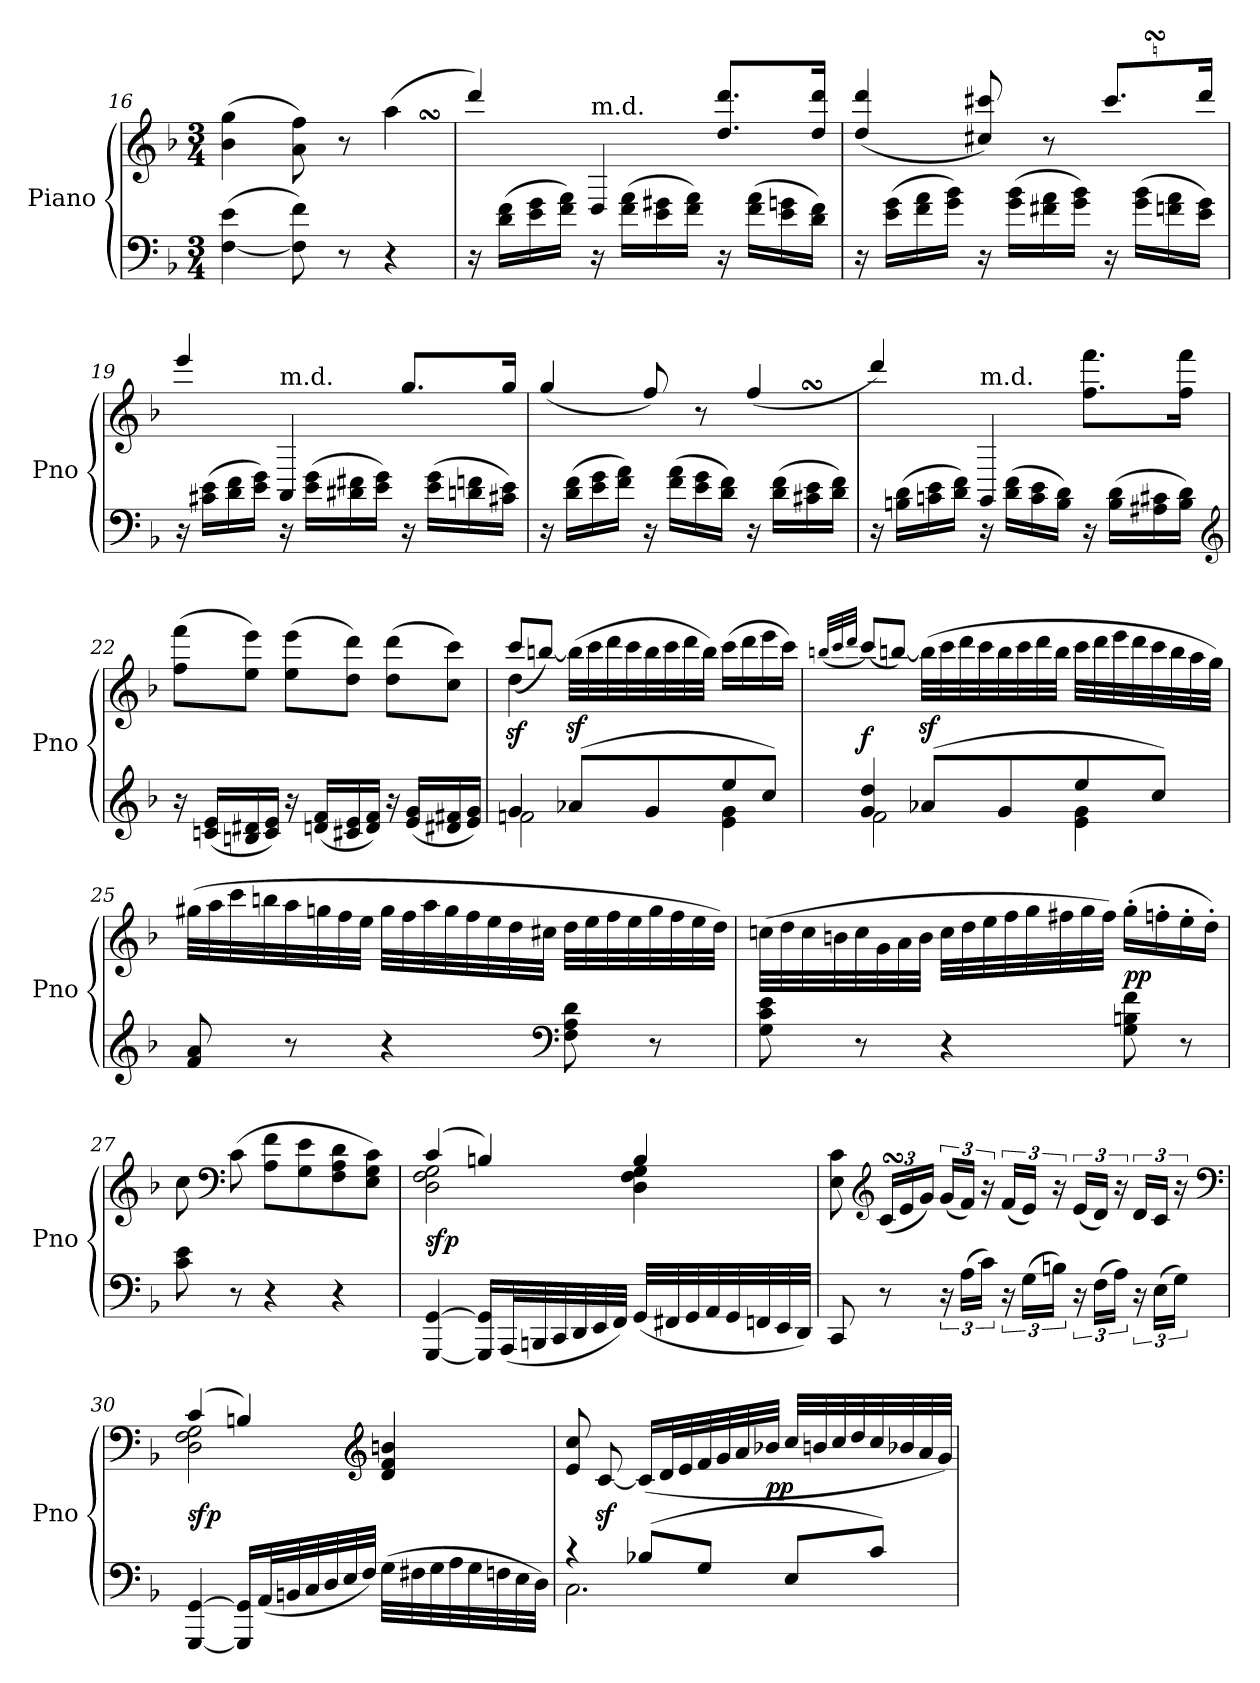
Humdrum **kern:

**kern	**kern	**dynam
*part1	*part1	*part1
*staff2	*staff1	*staff1/2
*I"Piano	*	*
*I'Pno	*	*
*clefF4	*clefG2	*
*k[b-]	*k[b-]	*
*F:	*F:	*
*M3/4	*M3/4	*
=16	=16	=16
([4F\ 4e\	(4b-\ 4gg\	.
8F]\ 8f\)	8a\ 8ff\)	.
8r	8r	.
4r	(>4aaSsS\	.
=17	=17	=17
16r	4ddd/)	.
(16d\ 16f\LL	.	.
16e\ 16g\	.	.
16f\ 16a\JJ)	.	.
!	!LO:TX:a:t=m.d.	!
16r	4D/	.
(16f\ 16a\LL	.	.
16e\ 16g#X\	.	.
16f\ 16a\JJ)	.	.
16r	8.dd/ 8.ddd/L	.
(16f\ 16a\LL	.	.
16e\ 16gn\	.	.
16d\ 16f\JJ)	16dd/ 16ddd/Jk	.
=18	=18	=18
16r	(>4dd/ 4ddd/	.
(16e\ 16g\LL	.	.
16f\ 16a\	.	.
16g\ 16b-\JJ)	.	.
16r	8cc#X/ 8ccc#X/)	.
(16g\ 16b-\LL	.	.
16f#X\ 16a\	8r	.
16g\ 16b-\JJ)	.	.
16r	8.ccc#SsS/L	.
(16g\ 16b-\LL	.	.
16fn\ 16a\	.	.
16e\ 16g\JJ)	16ddd/Jk	.
=19	=19	=19
16r	4eee/	.
(16c#X\ 16e\LL	.	.
16d\ 16f\	.	.
16e\ 16g\JJ)	.	.
!	!LO:TX:a:t=m.d.	!
16r	4AA/	.
(16e\ 16g\LL	.	.
16d#X\ 16f#X\	.	.
16e\ 16g\JJ)	.	.
16r	8.gg/L	.
(16e\ 16g\LL	.	.
16dn\ 16fn\	.	.
16c#X\ 16e\JJ)	16gg/Jk	.
=20	=20	=20
16r	(>4gg/	.
(16d\ 16f\LL	.	.
16e\ 16g\	.	.
16f\ 16a\JJ)	.	.
16r	8ff/)	.
(16f\ 16a\LL	.	.
16e\ 16g\	8r	.
16d\ 16f\JJ)	.	.
16r	(>4ffSSs/	.
(16d\ 16f\LL	.	.
16c#X\ 16e\	.	.
16d\ 16f\JJ)	.	.
=21	=21	=21
16r	4ddd/)	.
(16Bn\ 16d\LL	.	.
16cn\ 16e\	.	.
16d\ 16f\JJ)	.	.
!	!LO:TX:a:t=m.d.	!
16r	4GG/	.
(16d\ 16f\LL	.	.
16c\ 16e\	.	.
16B\ 16d\JJ)	.	.
16r	8.ff\ 8.fff\L	.
(16B\ 16d\LL	.	.
16A#X\ 16c#X\	.	.
16B\ 16d\JJ)	16ff\ 16fff\Jk	.
*clefG2	*	*
=22	=22	=22
16r	(8ff\ 8fff\L	.
(16cn/ 16e/LL	.	.
16Bn/ 16d#X/	8ee\ 8eee\J)	.
16c/ 16e/JJ)	.	.
16r	(8ee\ 8eee\L	.
(16dn/ 16f/LL	.	.
16c#X/ 16e/	8dd\ 8ddd\J)	.
16d/ 16f/JJ)	.	.
16r	(8dd\ 8ddd\L	.
(16e/ 16g/LL	.	.
16d#X/ 16f#X/	8cc\ 8ccc\J)	.
16e/ 16g/JJ)	.	.
=23	=23	=23
*^	*^	*
4g/	2fn\	4dd\	(>8cccz/L	.
.	.	.	[8bbn/J)	.
(8a-Xz>/L	.	4ryy	(>32bb\LLL]	.
.	.	.	32ccc\	.
.	.	.	32ddd\	.
.	.	.	32ccc\	.
8g/	.	.	32bb\	.
.	.	.	32ccc\	.
.	.	.	32ddd\	.
.	.	.	32bb\JJJ)	.
8ee/	4e\ 4g\	(16ccc\LL	4ryy	.
.	.	16ddd\	.	.
8cc/J)	.	16eee\	.	.
.	.	16ccc\JJ)	.	.
*	*	*v	*v	*
=24	=24	=24	=24
.	.	(>32qbbn/LLL	.
.	.	32qccc/	.
.	.	32qddd/JJJ	.
4g/ 4dd/	2f\	(>8ccc/L)	f
.	.	[8bbn/J)	.
(8a-Xz>/L	.	(32bb\LLL]	.
.	.	32ccc\	.
.	.	32ddd\	.
.	.	32ccc\	.
8g/	.	32bb\	.
.	.	32ccc\	.
.	.	32ddd\	.
.	.	32bb\JJJ	.
8ee/	4e\ 4g\	32ccc\LLL	.
.	.	32ddd\	.
.	.	32eee\	.
.	.	32ddd\	.
8cc/J)	.	32ccc\	.
.	.	32bb\	.
.	.	32aa\	.
.	.	32gg\JJJ)	.
*v	*v	*	*
=25	=25	=25
8f/ 8a/	(32gg#X\LLL	.
.	32aa\	.
.	32ccc\	.
.	32bbn\	.
8r	32aa\	.
.	32ggn\	.
.	32ff\	.
.	32ee\JJJ	.
4r	32gg\LLL	.
.	32ff\	.
.	32aa\	.
.	32gg\	.
.	32ff\	.
.	32ee\	.
.	32dd\	.
.	32cc#X\JJJ	.
*clefF4	*	*
8F\ 8A\ 8d\	32dd\LLL	.
.	32ee\	.
.	32ff\	.
.	32ee\	.
8r	32gg\	.
.	32ff\	.
.	32ee\	.
.	32dd\JJJ)	.
=26	=26	=26
8G\ 8c\ 8e\	(32ccn\LLL	.
.	32dd\	.
.	32cc\	.
.	32bn\	.
8r	32cc\	.
.	32g\	.
.	32a\	.
.	32b\JJJ	.
4r	32cc\LLL	.
.	32dd\	.
.	32ee\	.
.	32ff\	.
.	32gg\	.
.	32ff#X\	.
.	32gg\	.
.	32ff#\JJJ)	.
8G\ 8Bn\ 8f\	(16gg'\LL	pp
.	16ffn'\	.
8r	16ee'\	.
.	16dd'\JJ)	.
=27	=27	=27
8c\ 8e\	8cc\	.
*	*clefF4	*
8r	(8c\	.
4r	8A\ 8f\L	.
.	8G\ 8e\	.
4r	8F\ 8A\ 8d\	.
.	8E\ 8G\ 8c\J)	.
=28	=28	=28
*	*^	*
[4GGG/ [4GG/	(4c/	2D\ 2F\ 2G\	sfp
16GGG]/ 16GG]/LL	4Bn/)	.	.
(32AAA/L	.	.	.
32BBBn/	.	.	.
32CC/	.	.	.
32DD/	.	.	.
32EE/	.	.	.
32FF/JJJ)	.	.	.
(32GG/LLL	4B/	4D\ 4F\ 4G\	.
32FF#X/	.	.	.
32GG/	.	.	.
32AA/	.	.	.
32GG/	.	.	.
32FFn/	.	.	.
32EE/	.	.	.
32DD/JJJ)	.	.	.
*	*v	*v	*
=29	=29	=29
8CC/	8E\ 8c\	.
*	*clefG2	*
8r	(24cSSS/LL	.
.	24e/	.
.	24g/JJ)	.
24r	(24g/LL	.
(24A\LL	24f/JJ)	.
24c\JJ)	24r	.
24r	(24f/LL	.
(24G\LL	24e/JJ)	.
24Bn\JJ)	24r	.
24r	(24e/LL	.
(24F\LL	24d/JJ)	.
24A\JJ)	24r	.
24r	24d/LL	.
(24E\LL	24c/JJ	.
24G\JJ)	24r	.
*	*clefF4	*
=30	=30	=30
*	*^	*
[4GGG/ [4GG/	(4c/	2D\ 2F\ 2G\	sfp
16GGG]/ 16GG]/LL	4Bn/)	.	.
(32AA/L	.	.	.
32BBn/	.	.	.
32C/	.	.	.
32D/	.	.	.
32E/	.	.	.
32F/JJJ)	.	.	.
*	*clefG2	*	*
(32G\LLL	4d/ 4f/ 4bn/	4ryy	.
32F#X\	.	.	.
32G\	.	.	.
32A\	.	.	.
32G\	.	.	.
32Fn\	.	.	.
32E\	.	.	.
32D\JJJ)	.	.	.
*	*v	*v	*
=31	=31	=31
*^	*	*
4r	2.C\	8e/ 8cc/	.
.	.	[8cz/	.
(<8B-X/L	.	(16c/LL]	.
.	.	32d/L	.
.	.	32e/	.
8G/J	.	32f/	.
.	.	32g/	.
.	.	32a/	.
.	.	32b-X/JJJ	pp
8E/L	.	32cc/LLL	.
.	.	32bn/	.
.	.	32cc/	.
.	.	32dd/	.
8c/J)	.	32cc/	.
.	.	32b-X/	.
.	.	32a/	.
.	.	32g/JJJ)	.
*v	*v	*	*
=	=	=
*-	*-	*-
